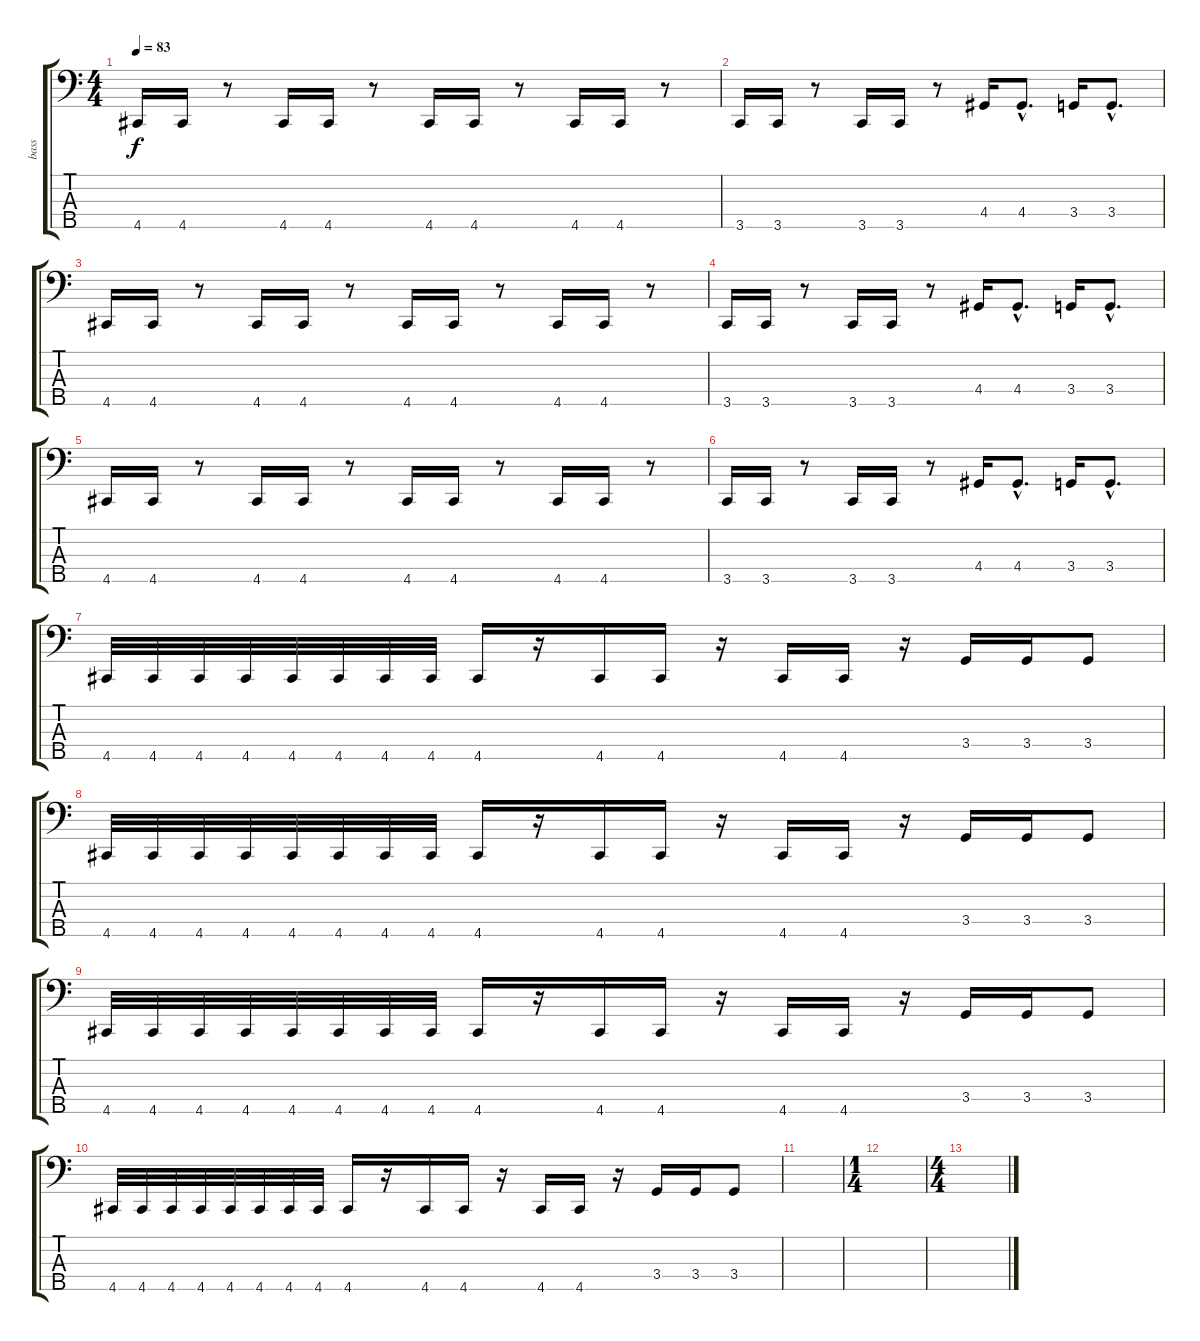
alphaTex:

\track ("bass" "bass") {instrument electricbasspick}
\staff {score tabs}
\tuning (G2 D2 A1 E1 A0) {hide}
\ts (4 4)
\tempo 83
\clef f4
\ks c
4.5.16{dy f} 4.5.16 r.8 4.5.16 4.5.16 r.8 4.5.16 4.5.16 r.8 4.5.16 4.5.16 r.8 |
3.5.16 3.5.16 r.8 3.5.16 3.5.16 r.8 4.4.16 4.4{hac}.8{d} 3.4.16 3.4{hac}.8{d} |
4.5.16 4.5.16 r.8 4.5.16 4.5.16 r.8 4.5.16 4.5.16 r.8 4.5.16 4.5.16 r.8 |
3.5.16 3.5.16 r.8 3.5.16 3.5.16 r.8 4.4.16 4.4{hac}.8{d} 3.4.16 3.4{hac}.8{d} |
4.5.16 4.5.16 r.8 4.5.16 4.5.16 r.8 4.5.16 4.5.16 r.8 4.5.16 4.5.16 r.8 |
3.5.16 3.5.16 r.8 3.5.16 3.5.16 r.8 4.4.16 4.4{hac}.8{d} 3.4.16 3.4{hac}.8{d} |
4.5.32 4.5.32 4.5.32 4.5.32 4.5.32 4.5.32 4.5.32 4.5.32 4.5.16 r.16 4.5.16 4.5.16 r.16 4.5.16 4.5.16 r.16 3.4.16 3.4.16 3.4.8 |
4.5.32 4.5.32 4.5.32 4.5.32 4.5.32 4.5.32 4.5.32 4.5.32 4.5.16 r.16 4.5.16 4.5.16 r.16 4.5.16 4.5.16 r.16 3.4.16 3.4.16 3.4.8 |
4.5.32 4.5.32 4.5.32 4.5.32 4.5.32 4.5.32 4.5.32 4.5.32 4.5.16 r.16 4.5.16 4.5.16 r.16 4.5.16 4.5.16 r.16 3.4.16 3.4.16 3.4.8 |
4.5.32 4.5.32 4.5.32 4.5.32 4.5.32 4.5.32 4.5.32 4.5.32 4.5.16 r.16 4.5.16 4.5.16 r.16 4.5.16 4.5.16 r.16 3.4.16 3.4.16 3.4.8 |
|
\ts (1 4)
|
\ts (4 4)
